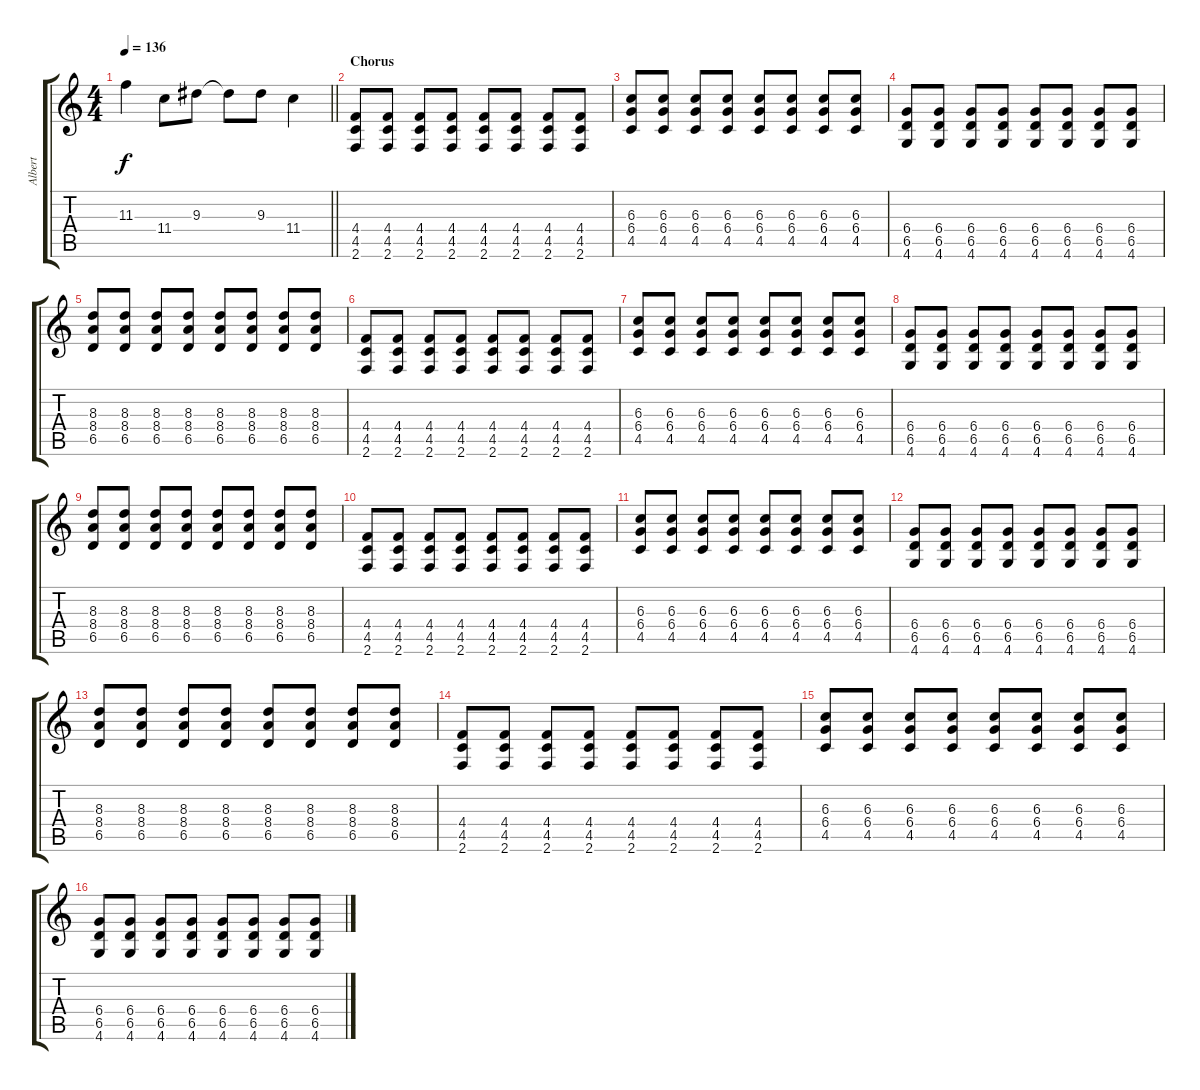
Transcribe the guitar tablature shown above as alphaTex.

\track ("Albert" "Albert") {instrument overdrivenguitar}
\staff {score tabs}
\tuning (Eb4 Bb3 Gb3 Db3 Ab2 Eb2) {hide}
\ts (4 4)
\tempo 136
\clef g2
\barLineRight lightlight
\ks c
11.3.4{dy f} 11.4.8 9.3.8 9.3{t}.8 9.3.8 11.4.4 |
\section ("" "Chorus")
(4.4 4.5 2.6).8 (4.4 4.5 2.6).8 (4.4 4.5 2.6).8 (4.4 4.5 2.6).8 (4.4 4.5 2.6).8 (4.4 4.5 2.6).8 (4.4 4.5 2.6).8 (4.4 4.5 2.6).8 |
(6.3 6.4 4.5).8 (6.3 6.4 4.5).8 (6.3 6.4 4.5).8 (6.3 6.4 4.5).8 (6.3 6.4 4.5).8 (6.3 6.4 4.5).8 (6.3 6.4 4.5).8 (6.3 6.4 4.5).8 |
(6.4 6.5 4.6).8 (6.4 6.5 4.6).8 (6.4 6.5 4.6).8 (6.4 6.5 4.6).8 (6.4 6.5 4.6).8 (6.4 6.5 4.6).8 (6.4 6.5 4.6).8 (6.4 6.5 4.6).8 |
(8.3 8.4 6.5).8 (8.3 8.4 6.5).8 (8.3 8.4 6.5).8 (8.3 8.4 6.5).8 (8.3 8.4 6.5).8 (8.3 8.4 6.5).8 (8.3 8.4 6.5).8 (8.3 8.4 6.5).8 |
(4.4 4.5 2.6).8 (4.4 4.5 2.6).8 (4.4 4.5 2.6).8 (4.4 4.5 2.6).8 (4.4 4.5 2.6).8 (4.4 4.5 2.6).8 (4.4 4.5 2.6).8 (4.4 4.5 2.6).8 |
(6.3 6.4 4.5).8 (6.3 6.4 4.5).8 (6.3 6.4 4.5).8 (6.3 6.4 4.5).8 (6.3 6.4 4.5).8 (6.3 6.4 4.5).8 (6.3 6.4 4.5).8 (6.3 6.4 4.5).8 |
(6.4 6.5 4.6).8 (6.4 6.5 4.6).8 (6.4 6.5 4.6).8 (6.4 6.5 4.6).8 (6.4 6.5 4.6).8 (6.4 6.5 4.6).8 (6.4 6.5 4.6).8 (6.4 6.5 4.6).8 |
(8.3 8.4 6.5).8 (8.3 8.4 6.5).8 (8.3 8.4 6.5).8 (8.3 8.4 6.5).8 (8.3 8.4 6.5).8 (8.3 8.4 6.5).8 (8.3 8.4 6.5).8 (8.3 8.4 6.5).8 |
(4.4 4.5 2.6).8 (4.4 4.5 2.6).8 (4.4 4.5 2.6).8 (4.4 4.5 2.6).8 (4.4 4.5 2.6).8 (4.4 4.5 2.6).8 (4.4 4.5 2.6).8 (4.4 4.5 2.6).8 |
(6.3 6.4 4.5).8 (6.3 6.4 4.5).8 (6.3 6.4 4.5).8 (6.3 6.4 4.5).8 (6.3 6.4 4.5).8 (6.3 6.4 4.5).8 (6.3 6.4 4.5).8 (6.3 6.4 4.5).8 |
(6.4 6.5 4.6).8 (6.4 6.5 4.6).8 (6.4 6.5 4.6).8 (6.4 6.5 4.6).8 (6.4 6.5 4.6).8 (6.4 6.5 4.6).8 (6.4 6.5 4.6).8 (6.4 6.5 4.6).8 |
(8.3 8.4 6.5).8 (8.3 8.4 6.5).8 (8.3 8.4 6.5).8 (8.3 8.4 6.5).8 (8.3 8.4 6.5).8 (8.3 8.4 6.5).8 (8.3 8.4 6.5).8 (8.3 8.4 6.5).8 |
(4.4 4.5 2.6).8 (4.4 4.5 2.6).8 (4.4 4.5 2.6).8 (4.4 4.5 2.6).8 (4.4 4.5 2.6).8 (4.4 4.5 2.6).8 (4.4 4.5 2.6).8 (4.4 4.5 2.6).8 |
(6.3 6.4 4.5).8 (6.3 6.4 4.5).8 (6.3 6.4 4.5).8 (6.3 6.4 4.5).8 (6.3 6.4 4.5).8 (6.3 6.4 4.5).8 (6.3 6.4 4.5).8 (6.3 6.4 4.5).8 |
(6.4 6.5 4.6).8 (6.4 6.5 4.6).8 (6.4 6.5 4.6).8 (6.4 6.5 4.6).8 (6.4 6.5 4.6).8 (6.4 6.5 4.6).8 (6.4 6.5 4.6).8 (6.4 6.5 4.6).8
